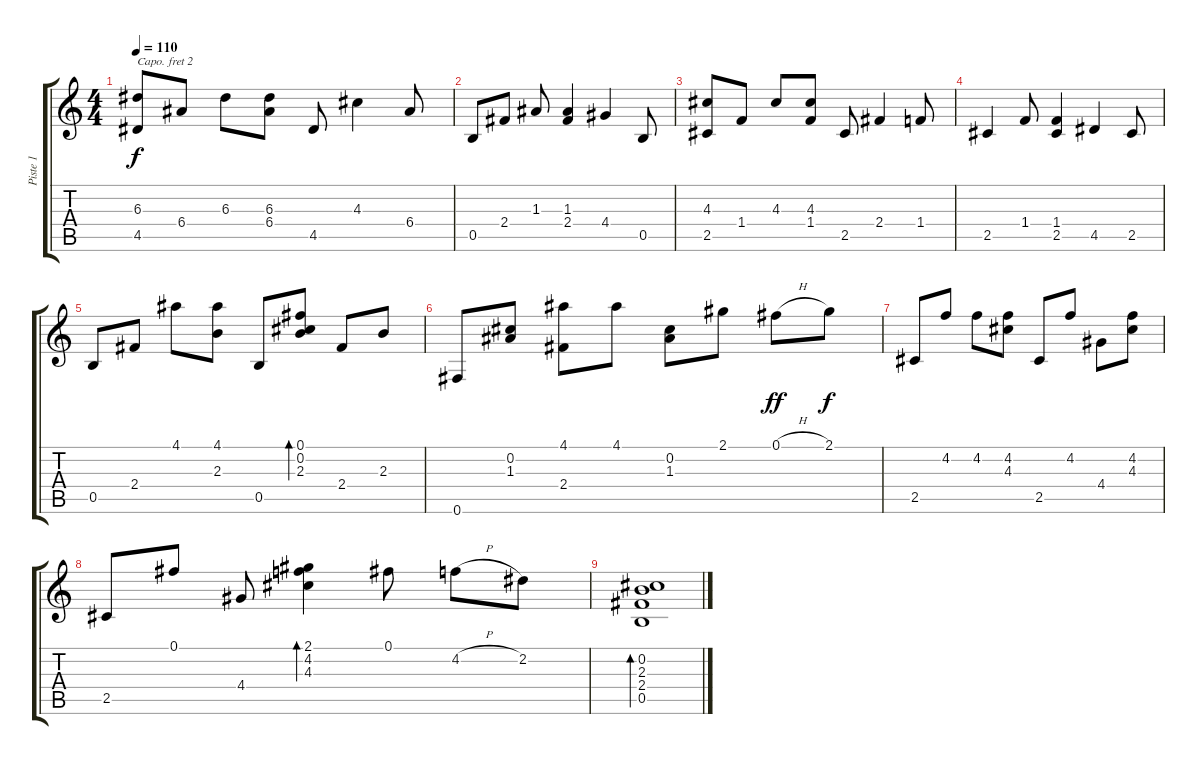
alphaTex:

\track ("Piste 1" "Piste 1") {instrument acousticguitarsteel}
\staff {score tabs}
\capo 2
\tuning (E4 B3 G3 D3 A2 E2) {hide}
\ts (4 4)
\tempo 110
\clef g2
\ks c
(6.3 4.5).8{dy f} 6.4.8 6.3.8 (6.3 6.4).8 4.5.8 4.3.4 6.4.8 |
0.5.8 2.4.8 1.3.8 (1.3 2.4).4 4.4.4 0.5.8 |
(4.3 2.5).8 1.4.8 4.3.8 (4.3 1.4).8 2.5.8 2.4.4 1.4.8 |
2.5.4 1.4.8 (1.4 2.5).4 4.5.4 2.5.8 |
0.5.8 2.4.8 4.1.8 (4.1 2.3).8 0.5.8 (0.1 0.2 2.3).8{bd 60} 2.4.8 2.3.8 |
0.6.8 (0.2 1.3).8 (4.1 2.4).8 4.1.8 (0.2 1.3).8 2.1.8 0.1{h}.8{dy ff} 2.1.8{dy f} |
2.5.8 4.2.8 4.2.8 (4.2 4.3).8 2.5.8 4.2.8 4.4.8 (4.2 4.3).8 |
2.5.8 0.1.8 4.4.8 (2.1 4.2 4.3).4{bd 60} 0.1.8 4.2{h}.8 2.2.8 |
(0.2 2.3 2.4 0.5).1{bd 240}
